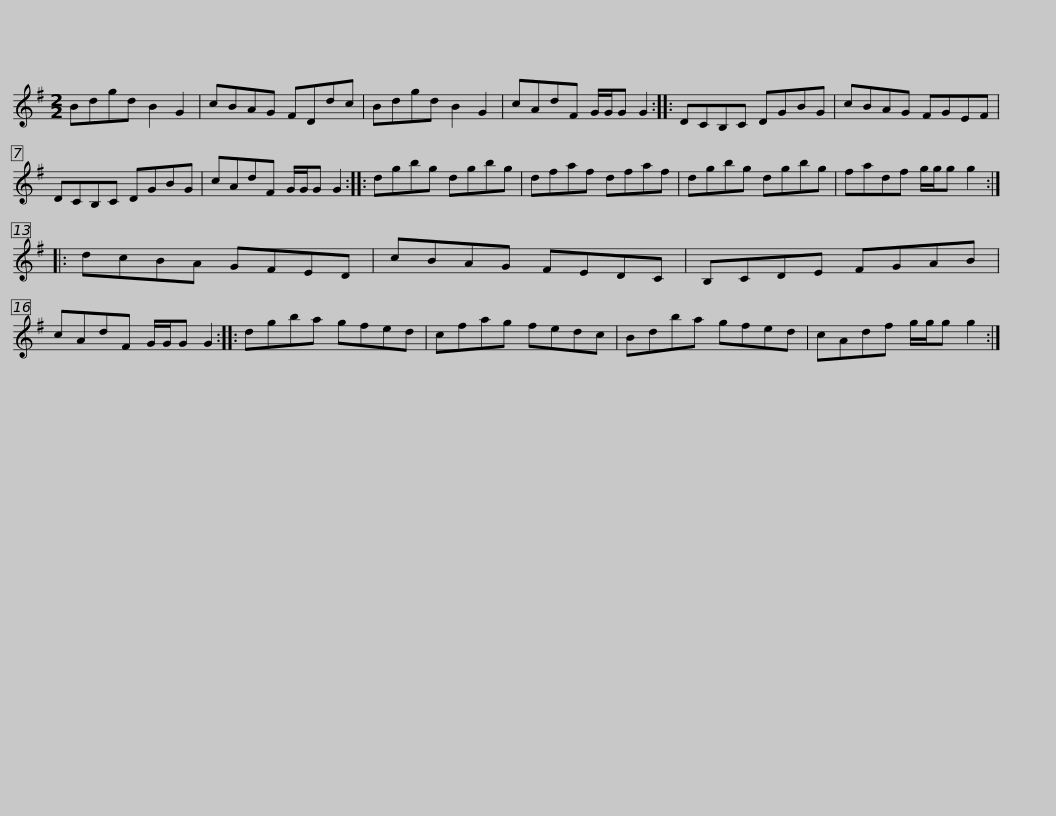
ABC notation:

X:1
L:1/8
M:2/2
I:linebreak $
K:G
V:1 treble
V:1
 Bdgd B2 G2 | cBAG FDdc | Bdgd B2 G2 | cAdF G/G/G G2 :: DCB,C DGBG |$ %5
 cBAG FGEF | DCB,C DGBG | cAdF G/G/G G2 :: dgbg dgbg | dfaf dfaf |$ %10
 dgbg dgbg | fadf g/g/g g2 :: dcBA GFED | cBAG FEDC | B,CDE FGAB |$ %15
 cAdF G/G/G G2 :: dgba gfed | cfag fedc | Bdba gfed | cAdf g/g/g g2 :| %20
